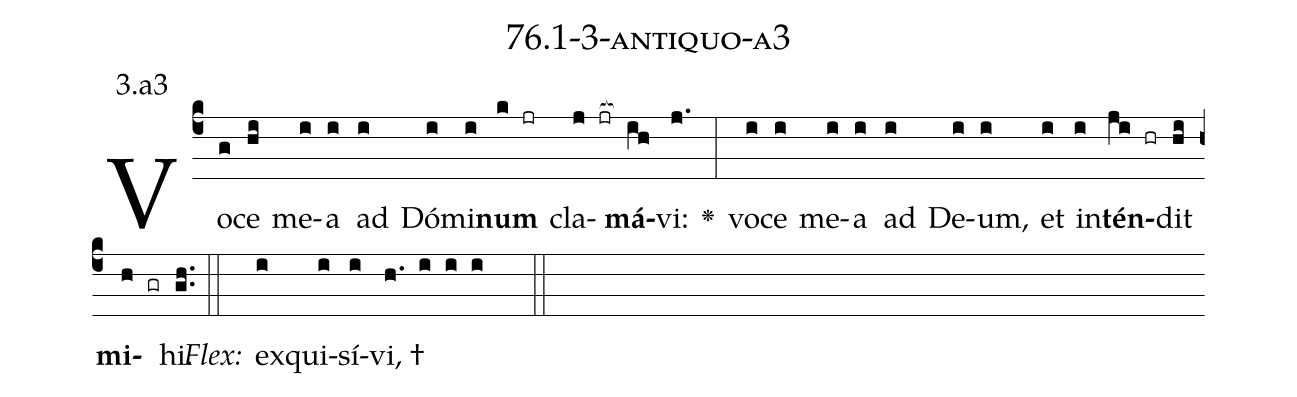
name: 76.1-3-antiquo-a3;
annotation: 3.a3;
%%
(c4)Vo(g)ce(hi) me(i)a(i) ad(i) Dó(i)mi(i)<b>num</b>(k jr) cla(j jr[ocb:1{])<b>má</b>(ih[ocb:0}])vi:(j.) <v>\greheightstar</v>(:) vo(i)ce(i) me(i)a(i) ad(i) De(i)um,(i) et(i) in(i)<b>tén</b>(ji hr)dit(hi) <b>mi</b>(h gr)hi.(gh..) (::)
<i>Flex:</i>()  ex(i)qui(i)sí(i)vi, †(h. i i i  ::)

%E(i) u(i) o(ji) u(hi) a(h) e.(gh..) (::)
